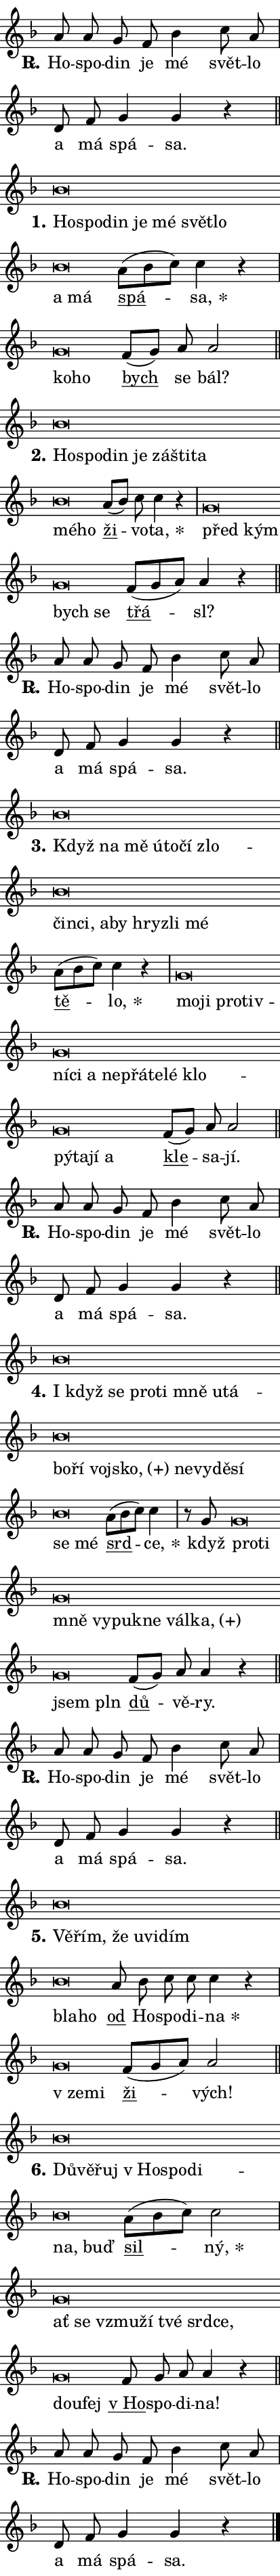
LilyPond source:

\version "2.22.1"
\header { tagline = "" }
\paper {
  indent = 0\cm
  top-margin = 0\cm
  right-margin = 0\cm
  bottom-margin = 0\cm
  left-margin = 0\cm
  paper-width = 7\cm
  page-breaking = #ly:one-page-breaking
  system-system-spacing.basic-distance = #11
  score-system-spacing.basic-distance = #11.3
  ragged-last = ##f
}


%% Author: Thomas Morley
%% https://lists.gnu.org/archive/html/lilypond-user/2020-05/msg00002.html
#(define (line-position grob)
"Returns position of @var[grob} in current system:
   @code{'start}, if at first time-step
   @code{'end}, if at last time-step
   @code{'middle} otherwise
"
  (let* ((col (ly:item-get-column grob))
         (ln (ly:grob-object col 'left-neighbor))
         (rn (ly:grob-object col 'right-neighbor))
         (col-to-check-left (if (ly:grob? ln) ln col))
         (col-to-check-right (if (ly:grob? rn) rn col))
         (break-dir-left
           (and
             (ly:grob-property col-to-check-left 'non-musical #f)
             (ly:item-break-dir col-to-check-left)))
         (break-dir-right
           (and
             (ly:grob-property col-to-check-right 'non-musical #f)
             (ly:item-break-dir col-to-check-right))))
        (cond ((eqv? 1 break-dir-left) 'start)
              ((eqv? -1 break-dir-right) 'end)
              (else 'middle))))

#(define (tranparent-at-line-position vctor)
  (lambda (grob)
  "Relying on @code{line-position} select the relevant enry from @var{vctor}.
Used to determine transparency,"
    (case (line-position grob)
      ((end) (not (vector-ref vctor 0)))
      ((middle) (not (vector-ref vctor 1)))
      ((start) (not (vector-ref vctor 2))))))

noteHeadBreakVisibility =
#(define-music-function (break-visibility)(vector?)
"Makes @code{NoteHead}s transparent relying on @var{break-visibility}"
#{
  \override NoteHead.transparent =
    #(tranparent-at-line-position break-visibility)
#})

#(define delete-ledgers-for-transparent-note-heads
  (lambda (grob)
    "Reads whether a @code{NoteHead} is transparent.
If so this @code{NoteHead} is removed from @code{'note-heads} from
@var{grob}, which is supposed to be @code{LedgerLineSpanner}.
As a result ledgers are not printed for this @code{NoteHead}"
    (let* ((nhds-array (ly:grob-object grob 'note-heads))
           (nhds-list
             (if (ly:grob-array? nhds-array)
                 (ly:grob-array->list nhds-array)
                 '()))
           ;; Relies on the transparent-property being done before
           ;; Staff.LedgerLineSpanner.after-line-breaking is executed.
           ;; This is fragile ...
           (to-keep
             (remove
               (lambda (nhd)
                 (ly:grob-property nhd 'transparent #f))
               nhds-list)))
      ;; TODO find a better method to iterate over grob-arrays, similiar
      ;; to filter/remove etc for lists
      ;; For now rebuilt from scratch
      (set! (ly:grob-object grob 'note-heads)  '())
      (for-each
        (lambda (nhd)
          (ly:pointer-group-interface::add-grob grob 'note-heads nhd))
        to-keep))))

hideNotes = {
  \noteHeadBreakVisibility #begin-of-line-visible
}
unHideNotes = {
  \noteHeadBreakVisibility #all-visible
}

% work-around for resetting accidentals
% https://lilypond.org/doc/v2.23/Documentation/notation/displaying-rhythms#unmetered-music
cadenzaMeasure = {
  \cadenzaOff
  \partial 1024 s1024
  \cadenzaOn
}

#(define-markup-command (accent layout props text) (markup?)
  "Underline accented syllable"
  (interpret-markup layout props
    #{\markup \override #'(offset . 4.3) \underline { #text }#}))

responsum = \markup \concat {
  "R" \hspace #-1.05 \path #0.1 #'((moveto 0 0.07) (lineto 0.9 0.8)) \hspace #0.05 "."
}

\layout {
    \context {
        \Staff
        \remove "Time_signature_engraver"
        \override LedgerLineSpanner.after-line-breaking = #delete-ledgers-for-transparent-note-heads
    }
    \context {
        \Voice {
            \override NoteHead.output-attributes = #'((class . "notehead"))
            \override Hairpin.height = #0.55
        }
    }
    \context {
        \Lyrics {
            \override StanzaNumber.output-attributes = #'((class . "stanzanumber"))
            \override LyricSpace.minimum-distance = #0.9
            \override LyricText.font-name = #"TeX Gyre Schola"
            \override LyricText.font-size = 1
            \override StanzaNumber.font-name = #"TeX Gyre Schola Bold"
            \override StanzaNumber.font-size = 1
        }
    }
}

% magnetic-lyrics.ily
%
%   written by
%     Jean Abou Samra <jean@abou-samra.fr>
%     Werner Lemberg <wl@gnu.org>
%
%   adapted by
%     Jiri Hon <jiri.hon@gmail.com>
%
% Version 2022-Apr-15

% https://www.mail-archive.com/lilypond-user@gnu.org/msg149350.html

#(define (Left_hyphen_pointer_engraver context)
   "Collect syllable-hyphen-syllable occurrences in lyrics and store
them in properties.  This engraver only looks to the left.  For
example, if the lyrics input is @code{foo -- bar}, it does the
following.

@itemize @bullet
@item
Set the @code{text} property of the @code{LyricHyphen} grob between
@q{foo} and @q{bar} to @code{foo}.

@item
Set the @code{left-hyphen} property of the @code{LyricText} grob with
text @q{foo} to the @code{LyricHyphen} grob between @q{foo} and
@q{bar}.
@end itemize

Use this auxiliary engraver in combination with the
@code{lyric-@/text::@/apply-@/magnetic-@/offset!} hook."
   (let ((hyphen #f)
         (text #f))
     (make-engraver
      (acknowledgers
       ((lyric-syllable-interface engraver grob source-engraver)
        (set! text grob)))
      (end-acknowledgers
       ((lyric-hyphen-interface engraver grob source-engraver)
        ;(when (not (grob::has-interface grob 'lyric-space-interface))
          (set! hyphen grob)));)
      ((stop-translation-timestep engraver)
       (when (and text hyphen)
         (ly:grob-set-object! text 'left-hyphen hyphen))
       (set! text #f)
       (set! hyphen #f)))))

#(define (lyric-text::apply-magnetic-offset! grob)
   "If the space between two syllables is less than the value in
property @code{LyricText@/.details@/.squash-threshold}, move the right
syllable to the left so that it gets concatenated with the left
syllable.

Use this function as a hook for
@code{LyricText@/.after-@/line-@/breaking} if the
@code{Left_@/hyphen_@/pointer_@/engraver} is active."
   (let ((hyphen (ly:grob-object grob 'left-hyphen #f)))
     (when hyphen
       (let ((left-text (ly:spanner-bound hyphen LEFT)))
         (when (grob::has-interface left-text 'lyric-syllable-interface)
           (let* ((common (ly:grob-common-refpoint grob left-text X))
                  (this-x-ext (ly:grob-extent grob common X))
                  (left-x-ext
                   (begin
                     ;; Trigger magnetism for left-text.
                     (ly:grob-property left-text 'after-line-breaking)
                     (ly:grob-extent left-text common X)))
                  ;; `delta` is the gap width between two syllables.
                  (delta (- (interval-start this-x-ext)
                            (interval-end left-x-ext)))
                  (details (ly:grob-property grob 'details))
                  (threshold (assoc-get 'squash-threshold details 0.2)))
             (when (< delta threshold)
               (let* (;; We have to manipulate the input text so that
                      ;; ligatures crossing syllable boundaries are not
                      ;; disabled.  For languages based on the Latin
                      ;; script this is essentially a beautification.
                      ;; However, for non-Western scripts it can be a
                      ;; necessity.
                      (lt (ly:grob-property left-text 'text))
                      (rt (ly:grob-property grob 'text))
                      (is-space (grob::has-interface hyphen 'lyric-space-interface))
                      (space (if is-space " " ""))
                      (space-markup (grob-interpret-markup grob " "))
                      (space-size (interval-length (ly:stencil-extent space-markup X)))
                      (extra-delta (if is-space space-size 0))
                      ;; Append new syllable.
                      (ltrt-space (if (and (string? lt) (string? rt))
                                (string-append lt space rt)
                                (make-concat-markup (list lt space rt))))
                      ;; Right-align `ltrt` to the right side.
                      (ltrt-space-markup (grob-interpret-markup
                               grob
                               (make-translate-markup
                                (cons (interval-length this-x-ext) 0)
                                (make-right-align-markup ltrt-space)))))
                 (begin
                   ;; Don't print `left-text`.
                   (ly:grob-set-property! left-text 'stencil #f)
                   ;; Set text and stencil (which holds all collected
                   ;; syllables so far) and shift it to the left.
                   (ly:grob-set-property! grob 'text ltrt-space)
                   (ly:grob-set-property! grob 'stencil ltrt-space-markup)
                   (ly:grob-translate-axis! grob (- (- delta extra-delta)) X))))))))))


#(define (lyric-hyphen::displace-bounds-first grob)
   ;; Make very sure this callback isn't triggered too early.
   (let ((left (ly:spanner-bound grob LEFT))
         (right (ly:spanner-bound grob RIGHT)))
     (ly:grob-property left 'after-line-breaking)
     (ly:grob-property right 'after-line-breaking)
     (ly:lyric-hyphen::print grob)))

squashThreshold = #0.4

\layout {
  \context {
    \Lyrics
    \consists #Left_hyphen_pointer_engraver
    \override LyricText.after-line-breaking =
      #lyric-text::apply-magnetic-offset!
    \override LyricHyphen.stencil = #lyric-hyphen::displace-bounds-first
    \override LyricText.details.squash-threshold = \squashThreshold
    \override LyricHyphen.minimum-distance = 0
    \override LyricHyphen.minimum-length = \squashThreshold
  }
}

squash = \override LyricText.details.squash-threshold = 9999
unSquash = \override LyricText.details.squash-threshold = \squashThreshold

left = \override LyricText.self-alignment-X = #LEFT
unLeft = \revert LyricText.self-alignment-X

starOffset = #(lambda (grob) 
                (let ((x_offset (ly:self-alignment-interface::aligned-on-x-parent grob)))
                  (if (= x_offset 0) 0 (+ x_offset 1.2))))

star = #(define-music-function (syllable)(string?)
"Append star separator at the end of a syllable"
#{
  \once \override LyricText.X-offset = #starOffset
  \lyricmode { \markup {
    #syllable
    \override #'((font-name . "TeX Gyre Schola Bold")) \hspace #0.2 \lower #0.65 \larger "*"
  } }
#})

starAccent = #(define-music-function (syllable)(string?)
"Append star separator at the end of a syllable and make accent"
#{
  \once \override LyricText.X-offset = #starOffset
  \lyricmode { \markup {
    \accent #syllable
    \override #'((font-name . "TeX Gyre Schola Bold")) \hspace #0.2 \lower #0.65 \larger "*"
  } }
#})

breath = #(define-music-function (syllable)(string?)
"Append breathing indicator at the end of a syllable"
#{
  \lyricmode { \markup { #syllable "+" } }
#})

optionalBreath = #(define-music-function (syllable)(string?)
"Append optional breathing indicator at the end of a syllable"
#{
  \lyricmode { \markup { #syllable "(+)" } }
#})


\score {
    <<
        \new Voice = "melody" { \cadenzaOn \key f \major \relative { a'8 a g f bes4 c8 a \cadenzaMeasure \bar "|" d, f g4 g r \cadenzaMeasure \bar "||" \break } }
        \new Lyrics \lyricsto "melody" { \lyricmode { \set stanza = \responsum
Ho -- spo -- din je mé svět -- lo a má spá -- sa. } }
    >>
    \layout {}
}

\score {
    <<
        \new Voice = "melody" { \cadenzaOn \key f \major \relative { bes'\breve*1/16 \hideNotes \breve*1/16 \bar "" \breve*1/16 \bar "" \breve*1/16 \bar "" \breve*1/16 \bar "" \breve*1/16 \bar "" \breve*1/16 \bar "" \breve*1/16 \breve*1/16 \bar "" \unHideNotes \bar "" a8[( bes c)] c4 r \cadenzaMeasure \bar "|" g\breve*1/16 \hideNotes \breve*1/16 \bar "" \unHideNotes \bar "" f8[( g)] a a2 \cadenzaMeasure \bar "||" \break } }
        \new Lyrics \lyricsto "melody" { \lyricmode { \set stanza = "1."
\left Ho -- \squash spo -- din je mé svět -- lo a má \unLeft \unSquash \markup \accent spá -- \star sa, \left ko -- \squash ho \unLeft \unSquash \markup \accent bych se bál? } }
    >>
    \layout {}
}

\score {
    <<
        \new Voice = "melody" { \cadenzaOn \key f \major \relative { bes'\breve*1/16 \hideNotes \breve*1/16 \bar "" \breve*1/16 \bar "" \breve*1/16 \bar "" \breve*1/16 \bar "" \breve*1/16 \bar "" \breve*1/16 \bar "" \breve*1/16 \breve*1/16 \bar "" \unHideNotes \bar "" a8[( bes)] c c4 r \cadenzaMeasure \bar "|" g\breve*1/16 \hideNotes \breve*1/16 \bar "" \breve*1/16 \breve*1/16 \bar "" \unHideNotes \bar "" f8[( g a)] a4 r \cadenzaMeasure \bar "||" \break } }
        \new Lyrics \lyricsto "melody" { \lyricmode { \set stanza = "2."
\left Ho -- \squash spo -- din je zá -- šti -- ta mé -- ho \unLeft \unSquash \markup \accent ži -- vo -- \star ta, \left před \squash kým bych se \unLeft \unSquash \markup \accent třá -- sl? } }
    >>
    \layout {}
}

\score {
    <<
        \new Voice = "melody" { \cadenzaOn \key f \major \relative { a'8 a g f bes4 c8 a \cadenzaMeasure \bar "|" d, f g4 g r \cadenzaMeasure \bar "||" \break } }
        \new Lyrics \lyricsto "melody" { \lyricmode { \set stanza = \responsum
Ho -- spo -- din je mé svět -- lo a má spá -- sa. } }
    >>
    \layout {}
}

\score {
    <<
        \new Voice = "melody" { \cadenzaOn \key f \major \relative { bes'\breve*1/16 \hideNotes \breve*1/16 \bar "" \breve*1/16 \bar "" \breve*1/16 \bar "" \breve*1/16 \bar "" \breve*1/16 \bar "" \breve*1/16 \bar "" \breve*1/16 \bar "" \breve*1/16 \bar "" \breve*1/16 \bar "" \breve*1/16 \bar "" \breve*1/16 \bar "" \breve*1/16 \breve*1/16 \bar "" \unHideNotes \bar "" a8[( bes c)] c4 r \cadenzaMeasure \bar "|" g\breve*1/16 \hideNotes \breve*1/16 \bar "" \breve*1/16 \bar "" \breve*1/16 \bar "" \breve*1/16 \bar "" \breve*1/16 \bar "" \breve*1/16 \bar "" \breve*1/16 \bar "" \breve*1/16 \bar "" \breve*1/16 \bar "" \breve*1/16 \bar "" \breve*1/16 \bar "" \breve*1/16 \bar "" \breve*1/16 \bar "" \breve*1/16 \breve*1/16 \bar "" \unHideNotes \bar "" f8[( g)] a a2 \cadenzaMeasure \bar "||" \break } }
        \new Lyrics \lyricsto "melody" { \lyricmode { \set stanza = "3."
\left Když \squash na mě ú -- to -- čí zlo -- čin -- ci, a -- by hryz -- li mé \unLeft \unSquash \markup \accent tě -- \star lo, \left mo -- \squash ji pro -- tiv -- ní -- ci a ne -- přá -- te -- lé klo -- pý -- ta -- jí a \unLeft \unSquash \markup \accent kle -- sa -- jí. } }
    >>
    \layout {}
}

\score {
    <<
        \new Voice = "melody" { \cadenzaOn \key f \major \relative { a'8 a g f bes4 c8 a \cadenzaMeasure \bar "|" d, f g4 g r \cadenzaMeasure \bar "||" \break } }
        \new Lyrics \lyricsto "melody" { \lyricmode { \set stanza = \responsum
Ho -- spo -- din je mé svět -- lo a má spá -- sa. } }
    >>
    \layout {}
}

\score {
    <<
        \new Voice = "melody" { \cadenzaOn \key f \major \relative { bes'\breve*1/16 \hideNotes \breve*1/16 \bar "" \breve*1/16 \bar "" \breve*1/16 \bar "" \breve*1/16 \bar "" \breve*1/16 \bar "" \breve*1/16 \bar "" \breve*1/16 \bar "" \breve*1/16 \bar "" \breve*1/16 \bar "" \breve*1/16 \bar "" \breve*1/16 \bar "" \breve*1/16 \bar "" \breve*1/16 \bar "" \breve*1/16 \bar "" \breve*1/16 \bar "" \breve*1/16 \breve*1/16 \bar "" \unHideNotes \bar "" a8[( bes c)] c4 \cadenzaMeasure \bar "|" r8 g g\breve*1/16 \hideNotes \breve*1/16 \bar "" \breve*1/16 \bar "" \breve*1/16 \bar "" \breve*1/16 \bar "" \breve*1/16 \bar "" \breve*1/16 \bar "" \breve*1/16 \bar "" \breve*1/16 \breve*1/16 \bar "" \unHideNotes \bar "" f8[( g)] a a4 r \cadenzaMeasure \bar "||" \break } }
        \new Lyrics \lyricsto "melody" { \lyricmode { \set stanza = "4."
\left I \squash když se pro -- ti mně u -- tá -- bo -- ří voj -- \optionalBreath sko, ne -- vy -- dě -- sí se mé \unLeft \unSquash \markup \accent srd -- \star ce, když \left pro -- \squash ti mně vy -- puk -- ne vál -- \optionalBreath ka, jsem pln \unLeft \unSquash \markup \accent dů -- vě -- ry. } }
    >>
    \layout {}
}

\score {
    <<
        \new Voice = "melody" { \cadenzaOn \key f \major \relative { a'8 a g f bes4 c8 a \cadenzaMeasure \bar "|" d, f g4 g r \cadenzaMeasure \bar "||" \break } }
        \new Lyrics \lyricsto "melody" { \lyricmode { \set stanza = \responsum
Ho -- spo -- din je mé svět -- lo a má spá -- sa. } }
    >>
    \layout {}
}

\score {
    <<
        \new Voice = "melody" { \cadenzaOn \key f \major \relative { bes'\breve*1/16 \hideNotes \breve*1/16 \bar "" \breve*1/16 \bar "" \breve*1/16 \bar "" \breve*1/16 \bar "" \breve*1/16 \bar "" \breve*1/16 \breve*1/16 \bar "" \unHideNotes \bar "" a8 bes c c c4 r \cadenzaMeasure \bar "|" g\breve*1/16 \hideNotes \breve*1/16 \bar "" \unHideNotes \bar "" f8[( g a)] a2 \cadenzaMeasure \bar "||" \break } }
        \new Lyrics \lyricsto "melody" { \lyricmode { \set stanza = "5."
\left Vě -- \squash řím, že u -- vi -- dím bla -- ho \unLeft \unSquash \markup \accent od Ho -- spo -- di -- \star na \left "v ze" -- \squash mi \unLeft \unSquash \markup \accent ži -- vých! } }
    >>
    \layout {}
}

\score {
    <<
        \new Voice = "melody" { \cadenzaOn \key f \major \relative { bes'\breve*1/16 \hideNotes \breve*1/16 \bar "" \breve*1/16 \bar "" \breve*1/16 \bar "" \breve*1/16 \bar "" \breve*1/16 \bar "" \breve*1/16 \breve*1/16 \bar "" \unHideNotes \bar "" a8[( bes c)] c2 \cadenzaMeasure \bar "|" g\breve*1/16 \hideNotes \breve*1/16 \bar "" \breve*1/16 \bar "" \breve*1/16 \bar "" \breve*1/16 \bar "" \breve*1/16 \bar "" \breve*1/16 \bar "" \breve*1/16 \breve*1/16 \bar "" \unHideNotes \bar "" f8 g a a4 r \cadenzaMeasure \bar "||" \break } }
        \new Lyrics \lyricsto "melody" { \lyricmode { \set stanza = "6."
\left Dů -- \squash vě -- řuj "v Ho" -- spo -- di -- na, buď \unLeft \unSquash \markup \accent sil -- \star ný, \left ať \squash se vzmu -- ží tvé srd -- ce, dou -- fej \unLeft \unSquash \markup \accent "v Ho" -- spo -- di -- na! } }
    >>
    \layout {}
}

\score {
    <<
        \new Voice = "melody" { \cadenzaOn \key f \major \relative { a'8 a g f bes4 c8 a \cadenzaMeasure \bar "|" d, f g4 g r \cadenzaMeasure \bar "||" \break } \bar "|." }
        \new Lyrics \lyricsto "melody" { \lyricmode { \set stanza = \responsum
Ho -- spo -- din je mé svět -- lo a má spá -- sa. } }
    >>
    \layout {}
}
